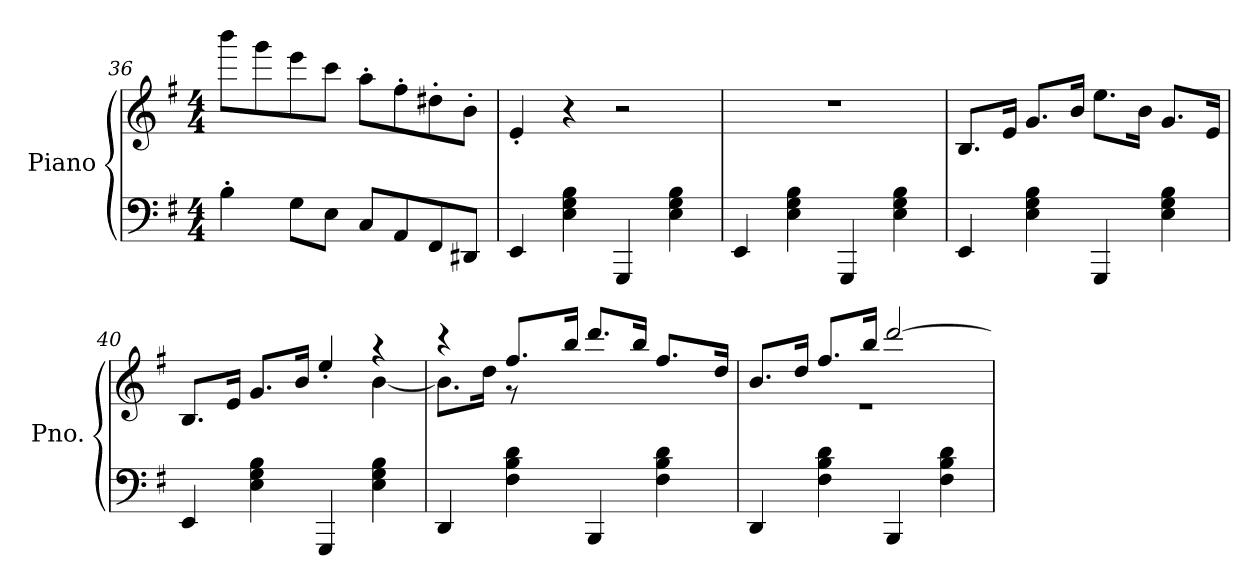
**kern	**kern
*part1	*part1
*staff2	*staff1
*I"Piano	*
*I'Pno.	*
*clefF4	*clefG2
*k[f#]	*k[f#]
*M4/4	*M4/4
=36	=36
4B'\	8bbb\L
.	8ggg\
8G\L	8eee\
8E\J	8ccc\J
8C/L	8aa'\L
8AA/	8ff#'\
8FF#/	8dd#X'\
8DD#X/J	8b'\J
=37	=37
4EE/	4e'/
4E\ 4G\ 4B\	4r
4GGG/	2r
4E\ 4G\ 4B\	.
=38	=38
4EE/	1r
4E\ 4G\ 4B\	.
4GGG/	.
4E\ 4G\ 4B\	.
!!LO:LB:g=z
=39	=39
4EE/	8.B/L
.	16e/Jk
4E\ 4G\ 4B\	8.g/L
.	16b/Jk
4GGG/	8.ee\L
.	16b\Jk
4E\ 4G\ 4B\	8.g/L
.	16e/Jk
=40	=40
*	*^
4EE/	8.B/L	2.ryy
.	16e/Jk	.
4E\ 4G\ 4B\	8.g/L	.
.	16b/Jk	.
4GGG/	4ee'/	.
4E\ 4G\ 4B\	4r	[4b\
=41	=41	=41
4DD/	4r	8.b\L]
.	.	16dd\Jk
4F#\ 4B\ 4d\	8.ff#/L	8r
.	.	2ryy
.	16bb/Jk	.
4BBB/	8.ddd/L	.
.	16bb/Jk	.
4F#\ 4B\ 4d\	8.ff#/L	.
.	.	8ryy
.	16dd/Jk	.
=42	=42	=42
4DD/	8.b/L	1r
.	16dd/Jk	.
4F#\ 4B\ 4d\	8.ff#/L	.
.	16bb/Jk	.
4BBB/	[2ddd/	.
4F#\ 4B\ 4d\	.	.
*	*v	*v
=	=
*-	*-
